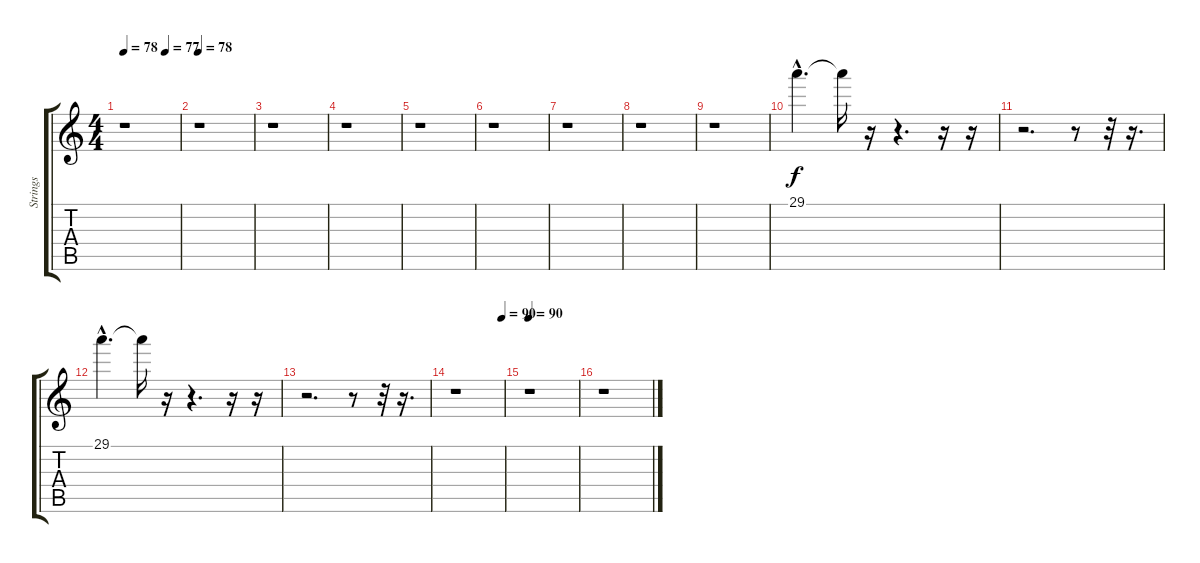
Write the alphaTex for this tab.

\track ("Strings" "Strings") {instrument stringensemble1}
\staff {score tabs}
\tuning (E4 B3 G3 D3 A2 E2) {hide}
\ts (4 4)
\tempo 78
\tempo 149
\tempo (77 0.75)
\tempo 78
\clef g2
\ks c
r.1{dy f instrument stringensemble1} |
\tempo 78
r.1 |
r.1 |
r.1 |
r.1 |
r.1 |
r.1 |
r.1 |
r.1 |
29.1{hac}.4{d volume 11} 29.1{t}.16 r.16 r.4{d} r.16 r.16 |
r.2{d} r.8 r.32 r.16{d} |
29.1{hac}.4{d} 29.1{t}.16 r.16 r.4{d} r.16 r.16 |
r.2{d} r.8 r.32 r.16{d} |
\tempo (90 0.96875)
r.1 |
\tempo 90
r.1 |
r.1
